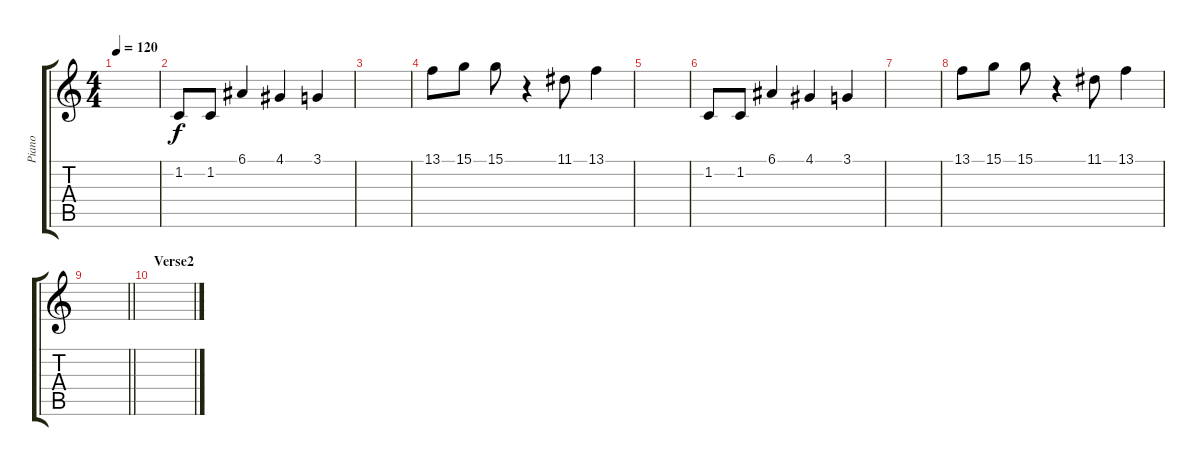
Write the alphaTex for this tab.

\track ("Piano" "Piano") {instrument acousticgrandpiano bank 5}
\staff {score tabs}
\tuning (E4 B3 G3 D3 A2 E2) {hide}
\ts (4 4)
\tempo 120
\clef g2
\ks c
|
1.2.8 1.2.8 6.1.4 4.1.4 3.1.4 |
|
13.1.8 15.1.8 15.1.8 r.4 11.1.8 13.1.4 |
|
1.2.8 1.2.8 6.1.4 4.1.4 3.1.4 |
|
13.1.8 15.1.8 15.1.8 r.4 11.1.8 13.1.4 |
\barLineRight lightlight
|
\section ("" "Verse2")
